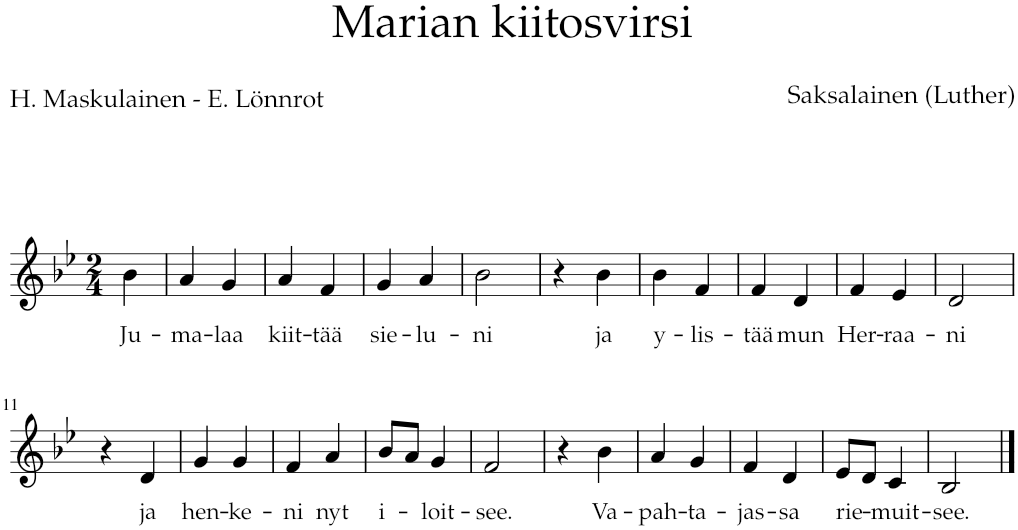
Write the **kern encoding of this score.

**kern	**text
*part1	*part1
*staff1	*staff1
*I"Staff-1	*
*clefG2	*
*k[b-e-]	*
*M2/4	*
=1	=1
!	!LO:LY:b
4b-\	Ju-
=2	=2
!	!LO:LY:b
4a/	-ma-
!	!LO:LY:b
4g/	-laa
=3	=3
!	!LO:LY:b
4a/	kiit-
!	!LO:LY:b
4f/	-tää
=4	=4
!	!LO:LY:b
4g/	sie-
!	!LO:LY:b
4a/	-lu-
=5	=5
!	!LO:LY:b
2b-\	-ni
=6	=6
4r	.
!	!LO:LY:b
4b-\	ja
=7	=7
!	!LO:LY:b
4b-\	y-
!	!LO:LY:b
4f/	-lis-
=8	=8
!	!LO:LY:b
4f/	-tää
!	!LO:LY:b
4d/	mun
=9	=9
!	!LO:LY:b
4f/	Her-
!	!LO:LY:b
4e-/	-raa-
=10	=10
!	!LO:LY:b
2d/	-ni
!!LO:LB:g=z
=11	=11
4r	.
!	!LO:LY:b
4d/	ja
=12	=12
!	!LO:LY:b
4g/	hen-
!	!LO:LY:b
4g/	-ke-
=13	=13
!	!LO:LY:b
4f/	-ni
!	!LO:LY:b
4a/	nyt
=14	=14
!	!LO:LY:b
8b-/L	i-
8a/J	.
!	!LO:LY:b
4g/	-loit-
=15	=15
!	!LO:LY:b
2f/	-see.
=16	=16
4r	.
!	!LO:LY:b
4b-\	Va-
=17	=17
!	!LO:LY:b
4a/	-pah-
!	!LO:LY:b
4g/	-ta-
=18	=18
!	!LO:LY:b
4f/	-jas-
!	!LO:LY:b
4d/	-sa
=19	=19
!	!LO:LY:b
8e-/L	rie-
8d/J	.
!	!LO:LY:b
4c/	-muit-
=20	=20
!	!LO:LY:b
2B-/	-see.
==	==
*-	*-
